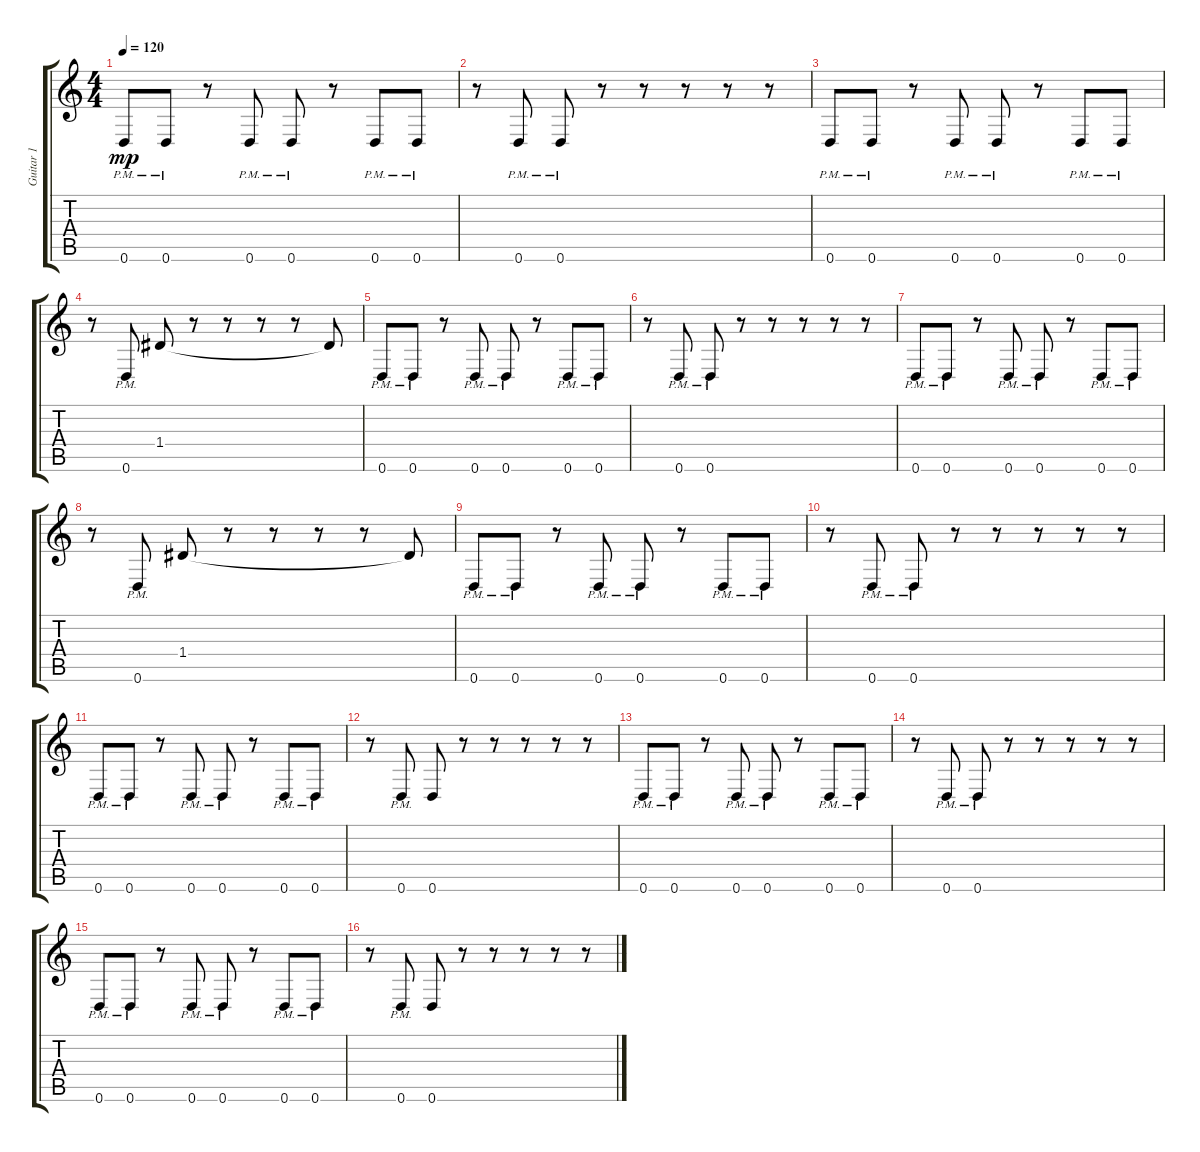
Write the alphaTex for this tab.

\track ("Guitar 1" "Guitar 1") {instrument distortionguitar}
\staff {score tabs}
\tuning (E4 B3 G3 D3 A2 D2) {hide}
\ts (4 4)
\tempo 120
\clef g2
\ks c
0.6{pm}.8{dy mp} 0.6{pm}.8 r.8 0.6{pm}.8 0.6{pm}.8 r.8 0.6{pm}.8 0.6{pm}.8 |
r.8 0.6{pm}.8 0.6{pm}.8 r.8 r.8 r.8 r.8 r.8 |
0.6{pm}.8 0.6{pm}.8 r.8 0.6{pm}.8 0.6{pm}.8 r.8 0.6{pm}.8 0.6{pm}.8 |
r.8 0.6{pm}.8 1.4.8 r.8 r.8 r.8 r.8 1.4{t}.8 |
0.6{pm}.8 0.6{pm}.8 r.8 0.6{pm}.8 0.6{pm}.8 r.8 0.6{pm}.8 0.6{pm}.8 |
r.8 0.6{pm}.8 0.6{pm}.8 r.8 r.8 r.8 r.8 r.8 |
0.6{pm}.8 0.6{pm}.8 r.8 0.6{pm}.8 0.6{pm}.8 r.8 0.6{pm}.8 0.6{pm}.8 |
r.8 0.6{pm}.8 1.4.8 r.8 r.8 r.8 r.8 1.4{t}.8 |
0.6{pm}.8 0.6{pm}.8 r.8 0.6{pm}.8 0.6{pm}.8 r.8 0.6{pm}.8 0.6{pm}.8 |
r.8 0.6{pm}.8 0.6{pm}.8 r.8 r.8 r.8 r.8 r.8 |
0.6{pm}.8 0.6{pm}.8 r.8 0.6{pm}.8 0.6{pm}.8 r.8 0.6{pm}.8 0.6{pm}.8 |
r.8 0.6{pm}.8 0.6.8 r.8 r.8 r.8 r.8 r.8 |
0.6{pm}.8 0.6{pm}.8 r.8 0.6{pm}.8 0.6{pm}.8 r.8 0.6{pm}.8 0.6{pm}.8 |
r.8 0.6{pm}.8 0.6{pm}.8 r.8 r.8 r.8 r.8 r.8 |
0.6{pm}.8 0.6{pm}.8 r.8 0.6{pm}.8 0.6{pm}.8 r.8 0.6{pm}.8 0.6{pm}.8 |
r.8 0.6{pm}.8 0.6.8 r.8 r.8 r.8 r.8 r.8
